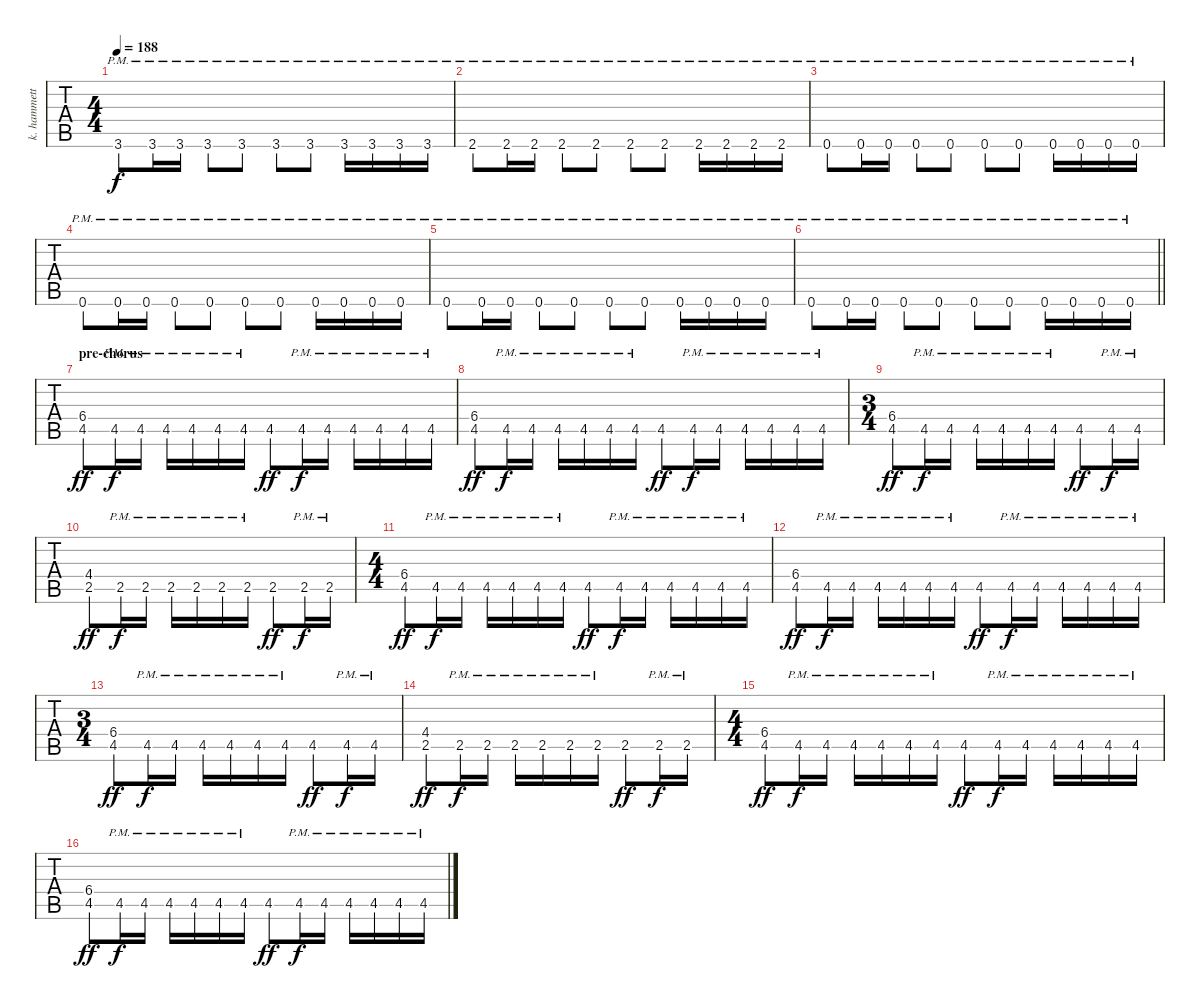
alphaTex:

\track ("k. hammett - rhythm guitar" "k. hammett") {instrument distortionguitar}
\staff {tabs}
\tuning (E4 B3 G3 D3 A2 E2) {hide}
\ts (4 4)
\tempo 188
\clef g2
\ks c
3.6{pm}.8{dy f} 3.6{pm}.16 3.6{pm}.16 3.6{pm}.8 3.6{pm}.8 3.6{pm}.8 3.6{pm}.8 3.6{pm}.16 3.6{pm}.16 3.6{pm}.16 3.6{pm}.16 |
2.6{pm}.8 2.6{pm}.16 2.6{pm}.16 2.6{pm}.8 2.6{pm}.8 2.6{pm}.8 2.6{pm}.8 2.6{pm}.16 2.6{pm}.16 2.6{pm}.16 2.6{pm}.16 |
0.6{pm}.8 0.6{pm}.16 0.6{pm}.16 0.6{pm}.8 0.6{pm}.8 0.6{pm}.8 0.6{pm}.8 0.6{pm}.16 0.6{pm}.16 0.6{pm}.16 0.6{pm}.16 |
0.6{pm}.8 0.6{pm}.16 0.6{pm}.16 0.6{pm}.8 0.6{pm}.8 0.6{pm}.8 0.6{pm}.8 0.6{pm}.16 0.6{pm}.16 0.6{pm}.16 0.6{pm}.16 |
0.6{pm}.8 0.6{pm}.16 0.6{pm}.16 0.6{pm}.8 0.6{pm}.8 0.6{pm}.8 0.6{pm}.8 0.6{pm}.16 0.6{pm}.16 0.6{pm}.16 0.6{pm}.16 |
\barLineRight lightlight
0.6{pm}.8 0.6{pm}.16 0.6{pm}.16 0.6{pm}.8 0.6{pm}.8 0.6{pm}.8 0.6{pm}.8 0.6{pm}.16 0.6{pm}.16 0.6{pm}.16 0.6{pm}.16 |
\section ("" "pre-chorus")
(6.4{ac} 4.5{ac}).8{dy ff} 4.5{pm}.16{dy f} 4.5{pm}.16 4.5{pm}.16 4.5{pm}.16 4.5{pm}.16 4.5{pm}.16 4.5{ac}.8{dy ff} 4.5{pm}.16{dy f} 4.5{pm}.16 4.5{pm}.16 4.5{pm}.16 4.5{pm}.16 4.5{pm}.16 |
(6.4{ac} 4.5{ac}).8{dy ff} 4.5{pm}.16{dy f} 4.5{pm}.16 4.5{pm}.16 4.5{pm}.16 4.5{pm}.16 4.5{pm}.16 4.5{ac}.8{dy ff} 4.5{pm}.16{dy f} 4.5{pm}.16 4.5{pm}.16 4.5{pm}.16 4.5{pm}.16 4.5{pm}.16 |
\ts (3 4)
(6.4{ac} 4.5{ac}).8{dy ff} 4.5{pm}.16{dy f} 4.5{pm}.16 4.5{pm}.16 4.5{pm}.16 4.5{pm}.16 4.5{pm}.16 4.5{ac}.8{dy ff} 4.5{pm}.16{dy f} 4.5{pm}.16 |
(4.4{ac} 2.5{ac}).8{dy ff} 2.5{pm}.16{dy f} 2.5{pm}.16 2.5{pm}.16 2.5{pm}.16 2.5{pm}.16 2.5{pm}.16 2.5{ac}.8{dy ff} 2.5{pm}.16{dy f} 2.5{pm}.16 |
\ts (4 4)
(6.4{ac} 4.5{ac}).8{dy ff} 4.5{pm}.16{dy f} 4.5{pm}.16 4.5{pm}.16 4.5{pm}.16 4.5{pm}.16 4.5{pm}.16 4.5{ac}.8{dy ff} 4.5{pm}.16{dy f} 4.5{pm}.16 4.5{pm}.16 4.5{pm}.16 4.5{pm}.16 4.5{pm}.16 |
(6.4{ac} 4.5{ac}).8{dy ff} 4.5{pm}.16{dy f} 4.5{pm}.16 4.5{pm}.16 4.5{pm}.16 4.5{pm}.16 4.5{pm}.16 4.5{ac}.8{dy ff} 4.5{pm}.16{dy f} 4.5{pm}.16 4.5{pm}.16 4.5{pm}.16 4.5{pm}.16 4.5{pm}.16 |
\ts (3 4)
(6.4{ac} 4.5{ac}).8{dy ff} 4.5{pm}.16{dy f} 4.5{pm}.16 4.5{pm}.16 4.5{pm}.16 4.5{pm}.16 4.5{pm}.16 4.5{ac}.8{dy ff} 4.5{pm}.16{dy f} 4.5{pm}.16 |
(4.4{ac} 2.5{ac}).8{dy ff} 2.5{pm}.16{dy f} 2.5{pm}.16 2.5{pm}.16 2.5{pm}.16 2.5{pm}.16 2.5{pm}.16 2.5{ac}.8{dy ff} 2.5{pm}.16{dy f} 2.5{pm}.16 |
\ts (4 4)
(6.4{ac} 4.5{ac}).8{dy ff} 4.5{pm}.16{dy f} 4.5{pm}.16 4.5{pm}.16 4.5{pm}.16 4.5{pm}.16 4.5{pm}.16 4.5{ac}.8{dy ff} 4.5{pm}.16{dy f} 4.5{pm}.16 4.5{pm}.16 4.5{pm}.16 4.5{pm}.16 4.5{pm}.16 |
(6.4{ac} 4.5{ac}).8{dy ff} 4.5{pm}.16{dy f} 4.5{pm}.16 4.5{pm}.16 4.5{pm}.16 4.5{pm}.16 4.5{pm}.16 4.5{ac}.8{dy ff} 4.5{pm}.16{dy f} 4.5{pm}.16 4.5{pm}.16 4.5{pm}.16 4.5{pm}.16 4.5{pm}.16
